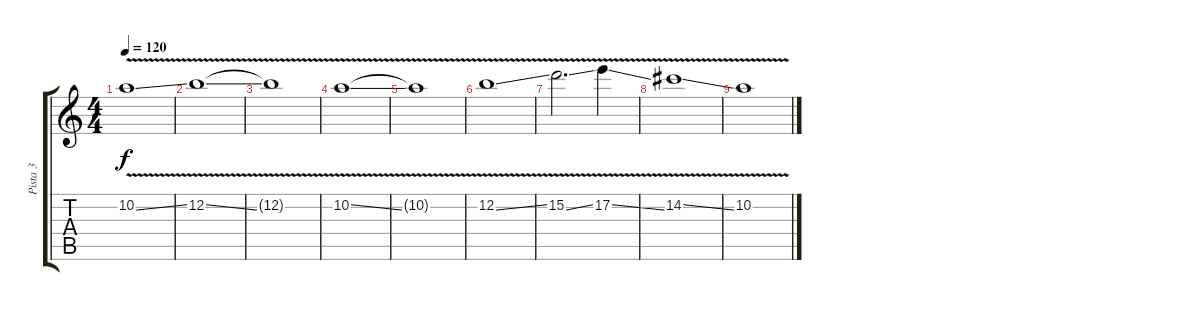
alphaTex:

\track ("Pista 3" "Pista 3") {instrument distortionguitar}
\staff {score tabs}
\tuning (E4 B3 G3 D3 A2 E2) {hide}
\ts (4 4)
\tempo 120
\clef g2
\ks c
10.2{v ss}.1{dy f} |
12.2{v ss}.1{volume 8} |
12.2{t}.1 |
10.2{v ss}.1 |
10.2{t}.1 |
12.2{v ss}.1 |
15.2{v ss}.2{d} 17.2{v ss}.4 |
14.2{v ss}.1 |
10.2{v}.1
